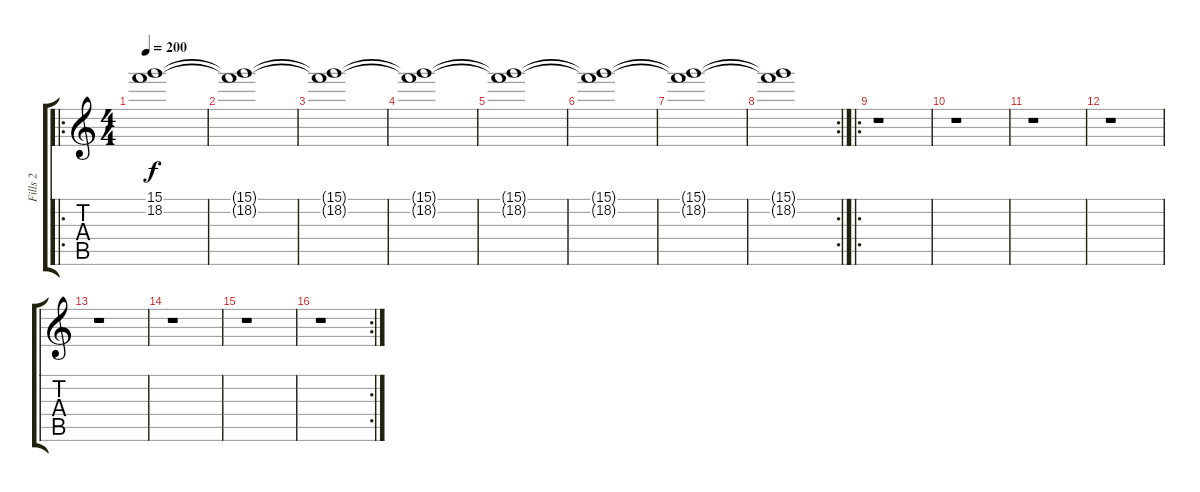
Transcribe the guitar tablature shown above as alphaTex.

\track ("Fills 2" "Fills 2") {instrument distortionguitar}
\staff {score tabs}
\tuning (E4 B3 G3 D3 A2 E2) {hide}
\ro
\ts (4 4)
\tempo 200
\clef g2
\ks c
(15.1{t} 18.2{t}).1{dy f} |
(15.1{t} 18.2{t}).1{volume 0} |
(15.1{t} 18.2{t}).1 |
(15.1{t} 18.2{t}).1 |
(15.1{t} 18.2{t}).1 |
(15.1{t} 18.2{t}).1{volume 0} |
(15.1{t} 18.2{t}).1 |
\rc 2
(15.1{t} 18.2{t}).1 |
\ro
r.1 |
r.1 |
r.1 |
r.1 |
r.1 |
r.1 |
r.1 |
\rc 2
r.1
